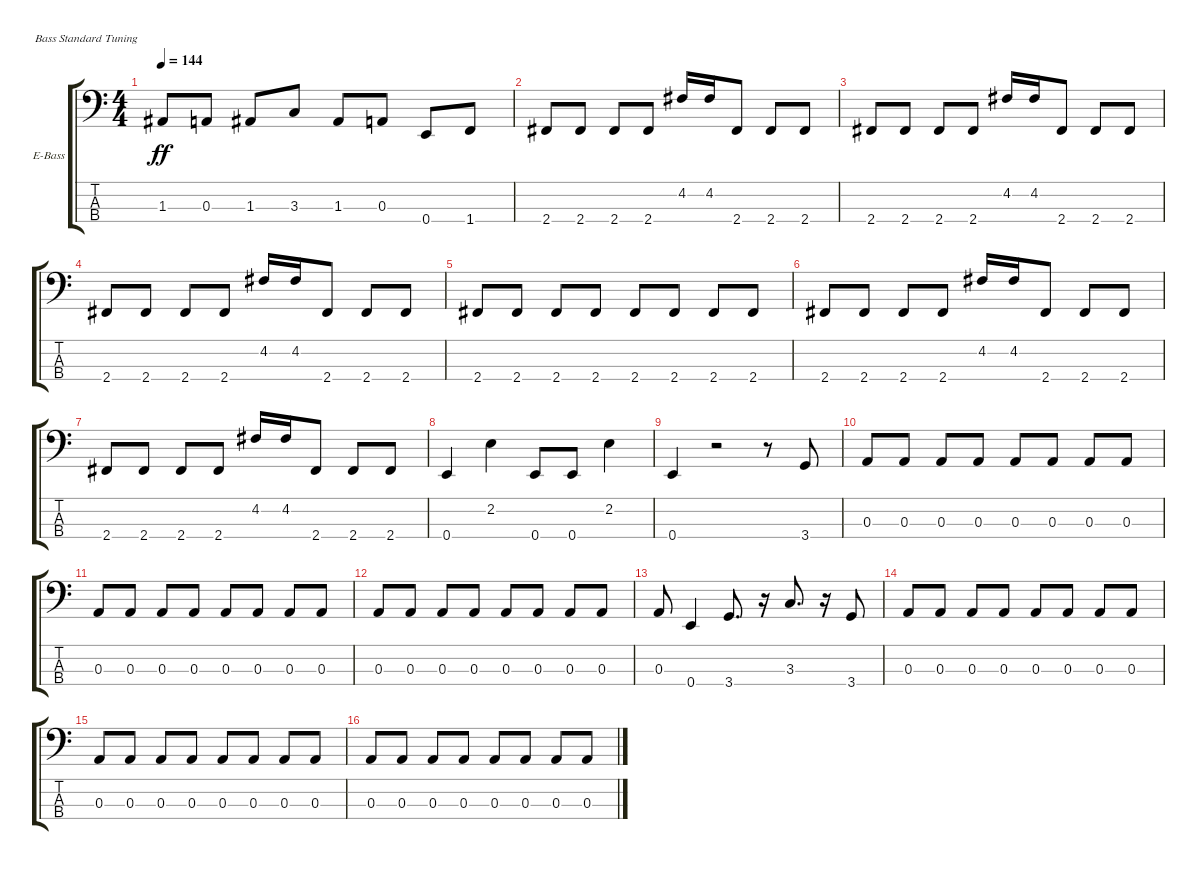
\bracketExtendMode groupsimilarinstruments
\firstSystemTrackNameOrientation horizontal
\otherSystemsTrackNameOrientation horizontal
\track ("Bass" "E-Bass") {instrument electricbassfinger}
\staff {score tabs}
\tuning (G2 D2 A1 E1)
\ts (4 4)
\tempo 144
\clef f4
\ks c
1.3.8{dy ff} 0.3.8 1.3.8 3.3.8 1.3.8 0.3.8 0.4.8 1.4.8 |
2.4.8 2.4.8 2.4.8 2.4.8 4.2.16 4.2.16 2.4.8 2.4.8 2.4.8 |
2.4.8 2.4.8 2.4.8 2.4.8 4.2.16 4.2.16 2.4.8 2.4.8 2.4.8 |
2.4.8 2.4.8 2.4.8 2.4.8 4.2.16 4.2.16 2.4.8 2.4.8 2.4.8 |
2.4.8 2.4.8 2.4.8 2.4.8 2.4.8 2.4.8 2.4.8 2.4.8 |
2.4.8 2.4.8 2.4.8 2.4.8 4.2.16 4.2.16 2.4.8 2.4.8 2.4.8 |
2.4.8 2.4.8 2.4.8 2.4.8 4.2.16 4.2.16 2.4.8 2.4.8 2.4.8 |
0.4.4 2.2.4 0.4.8 0.4.8 2.2.4 |
0.4.4 r.2 r.8 3.4.8 |
0.3.8 0.3.8 0.3.8 0.3.8 0.3.8 0.3.8 0.3.8 0.3.8 |
0.3.8 0.3.8 0.3.8 0.3.8 0.3.8 0.3.8 0.3.8 0.3.8 |
0.3.8 0.3.8 0.3.8 0.3.8 0.3.8 0.3.8 0.3.8 0.3.8 |
0.3.8 0.4.4 3.4.8{d} r.16 3.3.8{d} r.16 3.4.8 |
0.3.8 0.3.8 0.3.8 0.3.8 0.3.8 0.3.8 0.3.8 0.3.8 |
0.3.8 0.3.8 0.3.8 0.3.8 0.3.8 0.3.8 0.3.8 0.3.8 |
0.3.8 0.3.8 0.3.8 0.3.8 0.3.8 0.3.8 0.3.8 0.3.8
